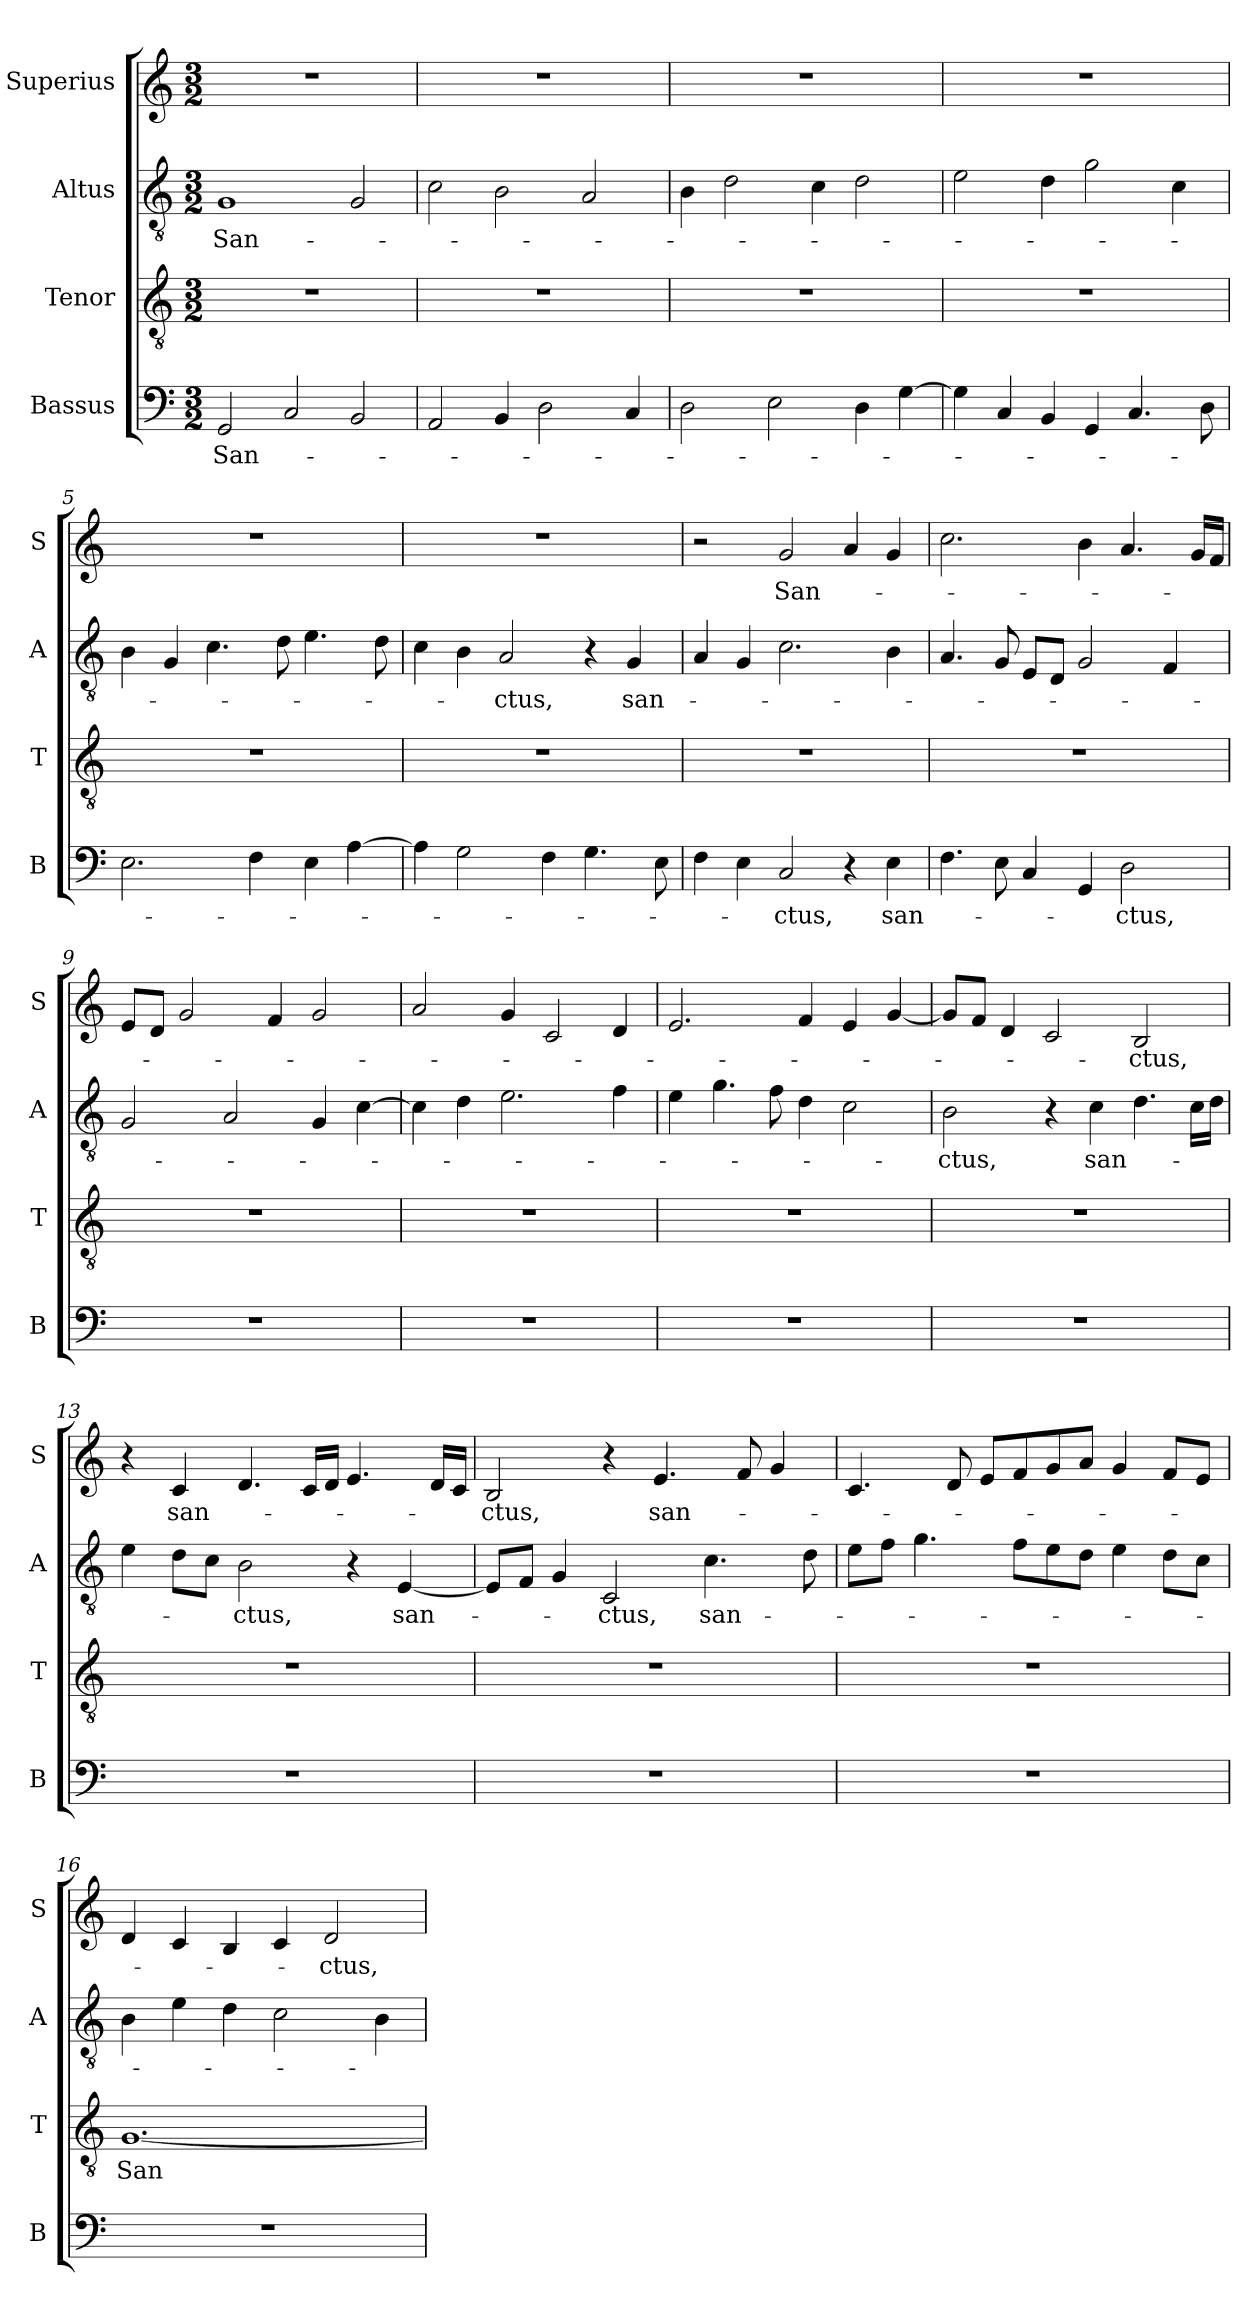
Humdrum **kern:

**kern	**text	**kern	**text	**kern	**text	**kern	**text
*part4	*part4	*part3	*part3	*part2	*part2	*part1	*part1
*staff4	*staff4	*staff3	*staff3	*staff2	*staff2	*staff1	*staff1
*I"Bassus	*	*I"Tenor	*	*I"Altus	*	*I"Superius	*
*I'B	*	*I'T	*	*I'A	*	*I'S	*
*clefF4	*	*clefGv2	*	*clefGv2	*	*clefG2	*
*k[]	*	*k[]	*	*k[]	*	*k[]	*
*M3/2	*	*M3/2	*	*M3/2	*	*M3/2	*
=1	=1	=1	=1	=1	=1	=1	=1
2GG	San-	1.r	.	1G	San-	1.r	.
2C	.	.	.	.	.	.	.
2BB	.	.	.	2G	.	.	.
=2	=2	=2	=2	=2	=2	=2	=2
2AA	.	1.r	.	2c	.	1.r	.
4BB	.	.	.	2B	.	.	.
2D	.	.	.	.	.	.	.
.	.	.	.	2A	.	.	.
4C	.	.	.	.	.	.	.
=3	=3	=3	=3	=3	=3	=3	=3
2D	.	1.r	.	4B	.	1.r	.
.	.	.	.	2d	.	.	.
2E	.	.	.	.	.	.	.
.	.	.	.	4c	.	.	.
4D	.	.	.	2d	.	.	.
[4G	.	.	.	.	.	.	.
=4	=4	=4	=4	=4	=4	=4	=4
4G]	.	1.r	.	2e	.	1.r	.
4C	.	.	.	.	.	.	.
4BB	.	.	.	4d	.	.	.
4GG	.	.	.	2g	.	.	.
4.C	.	.	.	.	.	.	.
.	.	.	.	4c	.	.	.
8D	.	.	.	.	.	.	.
=5	=5	=5	=5	=5	=5	=5	=5
2.E	.	1.r	.	4B	.	1.r	.
.	.	.	.	4G	.	.	.
.	.	.	.	4.c	.	.	.
4F	.	.	.	.	.	.	.
.	.	.	.	8d	.	.	.
4E	.	.	.	4.e	.	.	.
[4A	.	.	.	.	.	.	.
.	.	.	.	8d	.	.	.
=6	=6	=6	=6	=6	=6	=6	=6
4A]	.	1.r	.	4c	.	1.r	.
2G	.	.	.	4B	.	.	.
.	.	.	.	2A	-ctus,	.	.
4F	.	.	.	.	.	.	.
4.G	.	.	.	4r	.	.	.
.	.	.	.	4G	san-	.	.
8E	.	.	.	.	.	.	.
=7	=7	=7	=7	=7	=7	=7	=7
4F	.	1.r	.	4A	.	2r	.
4E	.	.	.	4G	.	.	.
2C	-ctus,	.	.	2.c	.	2g	San-
4r	.	.	.	.	.	4a	.
!	!LO:LY:i	!	!	!	!	!	!
4E	san-	.	.	4B	.	4g	.
=8	=8	=8	=8	=8	=8	=8	=8
4.F	.	1.r	.	4.A	.	2.cc	.
8E	.	.	.	8G	.	.	.
4C	.	.	.	8EL	.	.	.
.	.	.	.	8DJ	.	.	.
4GG	.	.	.	2G	.	4b	.
!	!LO:LY:i	!	!	!	!	!	!
2D	-ctus,	.	.	.	.	4.a	.
.	.	.	.	4F	.	.	.
.	.	.	.	.	.	16gLL	.
.	.	.	.	.	.	16fJJ	.
=9	=9	=9	=9	=9	=9	=9	=9
1.r	.	1.r	.	2G	.	8eL	.
.	.	.	.	.	.	8dJ	.
.	.	.	.	.	.	2g	.
.	.	.	.	2A	.	.	.
.	.	.	.	.	.	4f	.
.	.	.	.	4G	.	2g	.
.	.	.	.	[4c	.	.	.
=10	=10	=10	=10	=10	=10	=10	=10
1.r	.	1.r	.	4c]	.	2a	.
.	.	.	.	4d	.	.	.
.	.	.	.	2.e	.	4g	.
.	.	.	.	.	.	2c	.
.	.	.	.	4f	.	4d	.
=11	=11	=11	=11	=11	=11	=11	=11
1.r	.	1.r	.	4e	.	2.e	.
.	.	.	.	4.g	.	.	.
.	.	.	.	8f	.	.	.
.	.	.	.	4d	.	4f	.
.	.	.	.	2c	.	4e	.
.	.	.	.	.	.	[4g	.
=12	=12	=12	=12	=12	=12	=12	=12
1.r	.	1.r	.	2B	-ctus,	8gL]	.
.	.	.	.	.	.	8fJ	.
.	.	.	.	.	.	4d	.
.	.	.	.	4r	.	2c	.
!	!	!	!	!	!LO:LY:i	!	!
.	.	.	.	4c	san-	.	.
.	.	.	.	4.d	.	2B	-ctus,
.	.	.	.	16cLL	.	.	.
.	.	.	.	16dJJ	.	.	.
=13	=13	=13	=13	=13	=13	=13	=13
1.r	.	1.r	.	4e	.	4r	.
.	.	.	.	8dL	.	4c	san-
.	.	.	.	8cJ	.	.	.
!	!	!	!	!	!LO:LY:i	!	!
.	.	.	.	2B	-ctus,	4.d	.
.	.	.	.	.	.	16cLL	.
.	.	.	.	.	.	16dJJ	.
.	.	.	.	4r	.	4.e	.
!	!	!	!	!	!LO:LY:i	!	!
.	.	.	.	[4E	san-	.	.
.	.	.	.	.	.	16dLL	.
.	.	.	.	.	.	16cJJ	.
=14	=14	=14	=14	=14	=14	=14	=14
1.r	.	1.r	.	8EL]	.	2B	-ctus,
.	.	.	.	8FJ	.	.	.
.	.	.	.	4G	.	.	.
!	!	!	!	!	!LO:LY:i	!	!
.	.	.	.	2C	-ctus,	4r	.
!	!	!	!	!	!	!	!LO:LY:i
.	.	.	.	.	.	4.e	san-
!	!	!	!	!	!LO:LY:i	!	!
.	.	.	.	4.c	san-	.	.
.	.	.	.	.	.	8f	.
.	.	.	.	.	.	4g	.
.	.	.	.	8d	.	.	.
=15	=15	=15	=15	=15	=15	=15	=15
1.r	.	1.r	.	8eL	.	4.c	.
.	.	.	.	8fJ	.	.	.
.	.	.	.	4.g	.	.	.
.	.	.	.	.	.	8d	.
.	.	.	.	.	.	8eL	.
.	.	.	.	8fL	.	8f	.
.	.	.	.	8e	.	8g	.
.	.	.	.	8dJ	.	8aJ	.
.	.	.	.	4e	.	4g	.
.	.	.	.	8dL	.	8fL	.
.	.	.	.	8cJ	.	8eJ	.
=16	=16	=16	=16	=16	=16	=16	=16
1.r	.	[1.G	San-	4B	.	4d	.
.	.	.	.	4e	.	4c	.
.	.	.	.	4d	.	4B	.
.	.	.	.	2c	.	4c	.
!	!	!	!	!	!	!	!LO:LY:i
.	.	.	.	.	.	2d	-ctus,
.	.	.	.	4B	.	.	.
=	=	=	=	=	=	=	=
*-	*-	*-	*-	*-	*-	*-	*-
